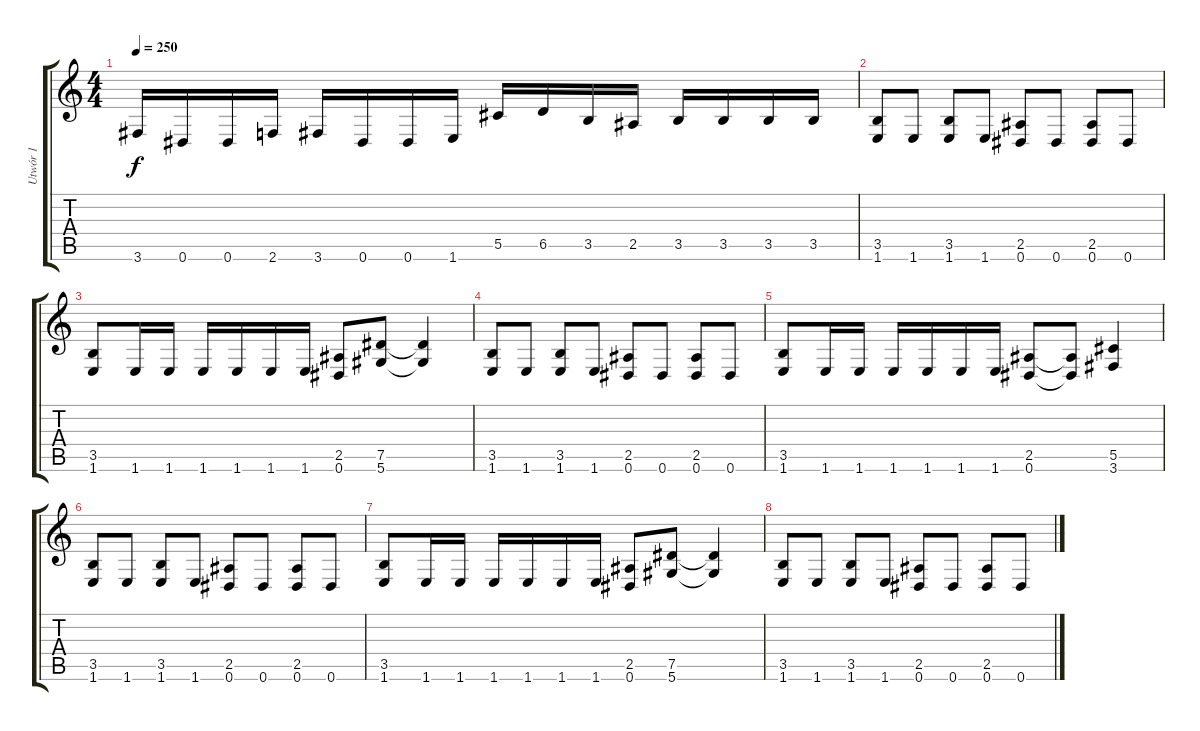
\track ("Utwór 1" "Utwór 1") {instrument distortionguitar}
\staff {score tabs}
\tuning (Eb4 Bb3 Gb3 Db3 Ab2 Eb2) {hide}
\ts (4 4)
\tempo 250
\clef g2
\ks c
3.6.16{dy f} 0.6.16 0.6.16 2.6.16 3.6.16 0.6.16 0.6.16 1.6.16 5.5.16 6.5.16 3.5.16 2.5.16 3.5.16 3.5.16 3.5.16 3.5.16 |
(3.5 1.6).8 1.6.8 (3.5 1.6).8 1.6.8 (2.5 0.6).8 0.6.8 (2.5 0.6).8 0.6.8 |
(3.5 1.6).8 1.6.16 1.6.16 1.6.16 1.6.16 1.6.16 1.6.16 (2.5 0.6).8 (7.5 5.6).8 (7.5{t} 5.6{t}).4 |
(3.5 1.6).8 1.6.8 (3.5 1.6).8 1.6.8 (2.5 0.6).8 0.6.8 (2.5 0.6).8 0.6.8 |
(3.5 1.6).8 1.6.16 1.6.16 1.6.16 1.6.16 1.6.16 1.6.16 (2.5 0.6).8 (2.5{t} 0.6{t}).8 (5.5 3.6).4 |
(3.5 1.6).8 1.6.8 (3.5 1.6).8 1.6.8 (2.5 0.6).8 0.6.8 (2.5 0.6).8 0.6.8 |
(3.5 1.6).8 1.6.16 1.6.16 1.6.16 1.6.16 1.6.16 1.6.16 (2.5 0.6).8 (7.5 5.6).8 (7.5{t} 5.6{t}).4 |
(3.5 1.6).8 1.6.8 (3.5 1.6).8 1.6.8 (2.5 0.6).8 0.6.8 (2.5 0.6).8 0.6.8
